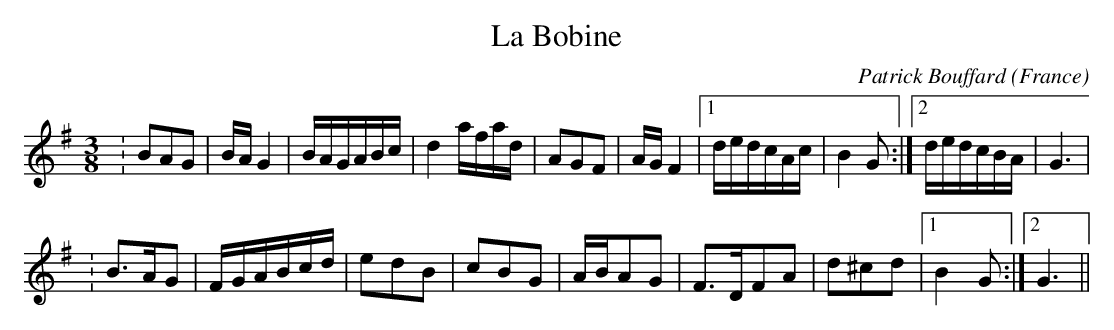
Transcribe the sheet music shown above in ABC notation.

X:1
T:La Bobine
C:Patrick Bouffard
L:1/8
M:3/8
O:France
K:G major
:BAG|B/A/G2|B/A/G/A/B/c/|d2a/f/a/d/|AGF|A/G/F2|1d/e/d/c/A/c/|B2G:|2d/e/d/c/B/A/|G3|
:B>AG|F/G/A/B/c/d/|edB|cBG|A/B/AG|F>DFA|d^cd|1B2G:|2G3||
